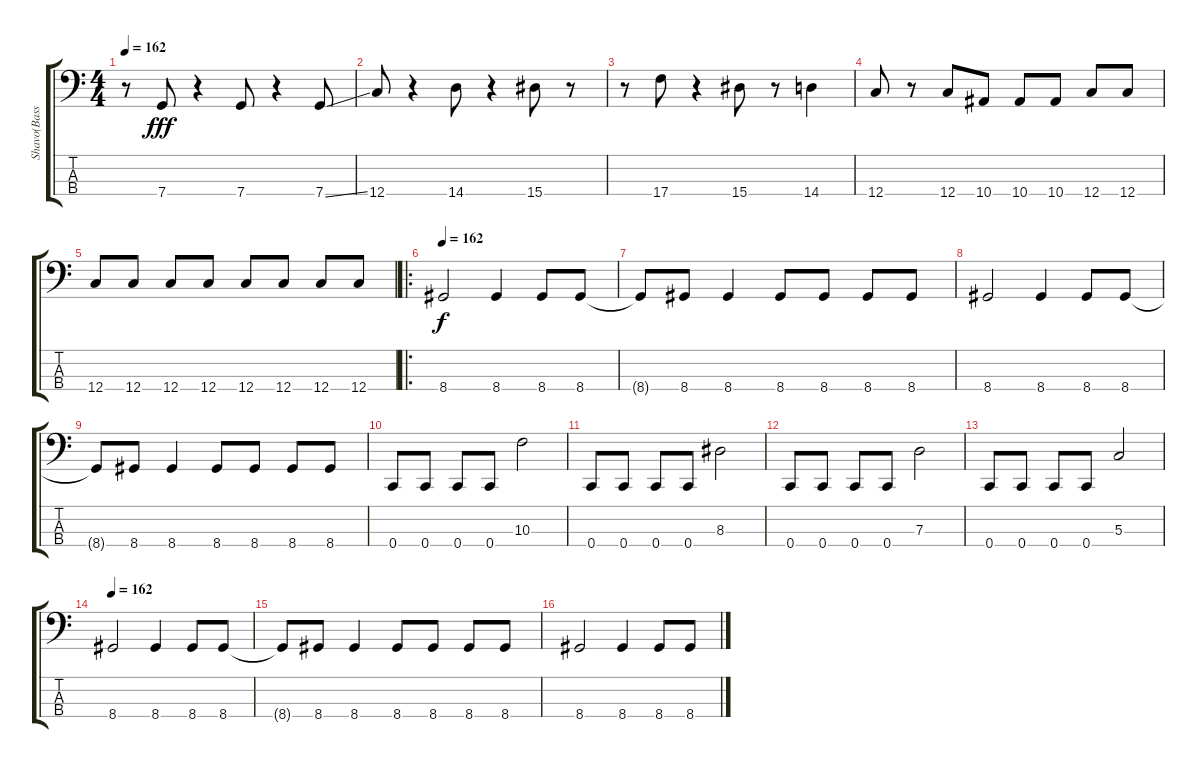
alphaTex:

\track ("Shavo(Bass)" "Shavo(Bass") {instrument electricbasspick}
\staff {score tabs}
\tuning (F2 C2 G1 C1) {hide}
\ts (4 4)
\tempo 162
\clef f4
\ks c
r.8{dy fff} 7.4.8 r.4 7.4.8 r.4 7.4{ss}.8 |
12.4.8 r.4 14.4.8 r.4 15.4.8 r.8 |
r.8 17.4.8 r.4 15.4.8 r.8 14.4.4 |
12.4.8 r.8 12.4.8 10.4.8 10.4.8 10.4.8 12.4.8 12.4.8 |
12.4.8 12.4.8 12.4.8 12.4.8 12.4.8 12.4.8 12.4.8 12.4.8 |
\ro
\tempo 162
8.4.2{dy f} 8.4.4 8.4.8 8.4.8 |
8.4{t}.8 8.4.8 8.4.4 8.4.8 8.4.8 8.4.8 8.4.8 |
8.4.2 8.4.4 8.4.8 8.4.8 |
8.4{t}.8 8.4.8 8.4.4 8.4.8 8.4.8 8.4.8 8.4.8 |
0.4.8 0.4.8 0.4.8 0.4.8 10.3.2 |
0.4.8 0.4.8 0.4.8 0.4.8 8.3.2 |
0.4.8 0.4.8 0.4.8 0.4.8 7.3.2 |
0.4.8 0.4.8 0.4.8 0.4.8 5.3.2 |
\tempo 162
8.4.2 8.4.4 8.4.8 8.4.8 |
8.4{t}.8 8.4.8 8.4.4 8.4.8 8.4.8 8.4.8 8.4.8 |
8.4.2 8.4.4 8.4.8 8.4.8
